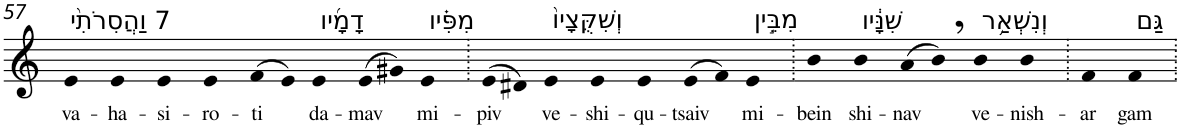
**kern	**text
*part1	*part1
*staff1	*staff1
*I"Piano	*
*I'Pno	*
!!LO:PB:g=z
*clefG2	*
*k[]	*
=57	=57
!LO:TX:a:t=7 וַהֲסִרֹתִ֨י	!
!	!LO:LY:b
4e	va-
!	!LO:LY:b
4e	-ha-
!	!LO:LY:b
4e	-si-
!	!LO:LY:b
4e	-ro-
!	!LO:LY:b
(>8f	-ti
8e)	.
!LO:TX:a:t=דָמָ֜יו	!
!	!LO:LY:b
4e	da-
!	!LO:LY:b
(>8e	-mav
8g#X)	.
!LO:TX:a:t=מִפִּ֗יו	!
!	!LO:LY:b
4e	mi-
=58.	=58.
!	!LO:LY:b
(>8e	-piv
8d#X)	.
!LO:TX:a:t=וְשִׁקֻּצָיו֙	!
!	!LO:LY:b
4e	ve-
!	!LO:LY:b
4e	-shi-
!	!LO:LY:b
4e	-qu-
!	!LO:LY:b
(>8e	-tsaiv
8f)	.
!LO:TX:a:t=מִבֵּ֣ין	!
!	!LO:LY:b
4e	mi-
=59.	=59.
!	!LO:LY:b
4b	-bein
!LO:TX:a:t=שִׁנָּ֔יו	!
!	!LO:LY:b
4b	shi-
!	!LO:LY:b
(>8a	-nav
8b,)	.
!LO:TX:a:t=וְנִשְׁאַ֥ר	!
!	!LO:LY:b
4b	ve-
!	!LO:LY:b
4b	-nish-
=60.	=60.
!	!LO:LY:b
4f	-ar
!LO:TX:a:t=גַּם	!
!	!LO:LY:b
4f	gam
=.	=.
*-	*-
